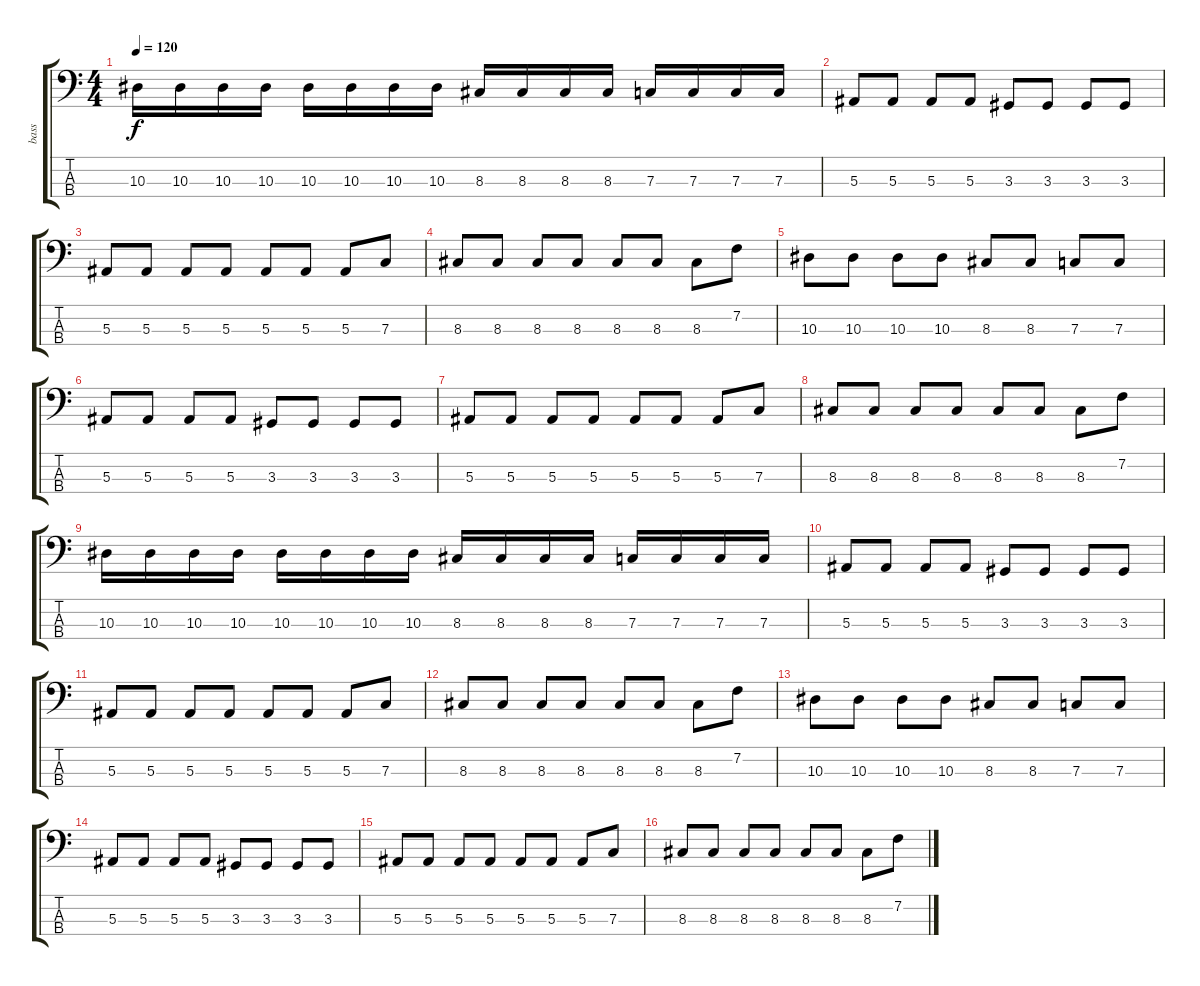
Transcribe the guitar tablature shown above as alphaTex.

\track ("bass" "bass") {instrument electricbasspick}
\staff {score tabs}
\tuning (Eb2 Bb1 F1 C1) {hide}
\ts (4 4)
\tempo 120
\clef f4
\ks c
10.3.16{dy f} 10.3.16 10.3.16 10.3.16 10.3.16 10.3.16 10.3.16 10.3.16 8.3.16 8.3.16 8.3.16 8.3.16 7.3.16 7.3.16 7.3.16 7.3.16 |
5.3.8 5.3.8 5.3.8 5.3.8 3.3.8 3.3.8 3.3.8 3.3.8 |
5.3.8 5.3.8 5.3.8 5.3.8 5.3.8 5.3.8 5.3.8 7.3.8 |
8.3.8 8.3.8 8.3.8 8.3.8 8.3.8 8.3.8 8.3.8 7.2.8 |
10.3.8 10.3.8 10.3.8 10.3.8 8.3.8 8.3.8 7.3.8 7.3.8 |
5.3.8 5.3.8 5.3.8 5.3.8 3.3.8 3.3.8 3.3.8 3.3.8 |
5.3.8 5.3.8 5.3.8 5.3.8 5.3.8 5.3.8 5.3.8 7.3.8 |
8.3.8 8.3.8 8.3.8 8.3.8 8.3.8 8.3.8 8.3.8 7.2.8 |
10.3.16 10.3.16 10.3.16 10.3.16 10.3.16 10.3.16 10.3.16 10.3.16 8.3.16 8.3.16 8.3.16 8.3.16 7.3.16 7.3.16 7.3.16 7.3.16 |
5.3.8 5.3.8 5.3.8 5.3.8 3.3.8 3.3.8 3.3.8 3.3.8 |
5.3.8 5.3.8 5.3.8 5.3.8 5.3.8 5.3.8 5.3.8 7.3.8 |
8.3.8 8.3.8 8.3.8 8.3.8 8.3.8 8.3.8 8.3.8 7.2.8 |
10.3.8 10.3.8 10.3.8 10.3.8 8.3.8 8.3.8 7.3.8 7.3.8 |
5.3.8 5.3.8 5.3.8 5.3.8 3.3.8 3.3.8 3.3.8 3.3.8 |
5.3.8 5.3.8 5.3.8 5.3.8 5.3.8 5.3.8 5.3.8 7.3.8 |
8.3.8 8.3.8 8.3.8 8.3.8 8.3.8 8.3.8 8.3.8 7.2.8
